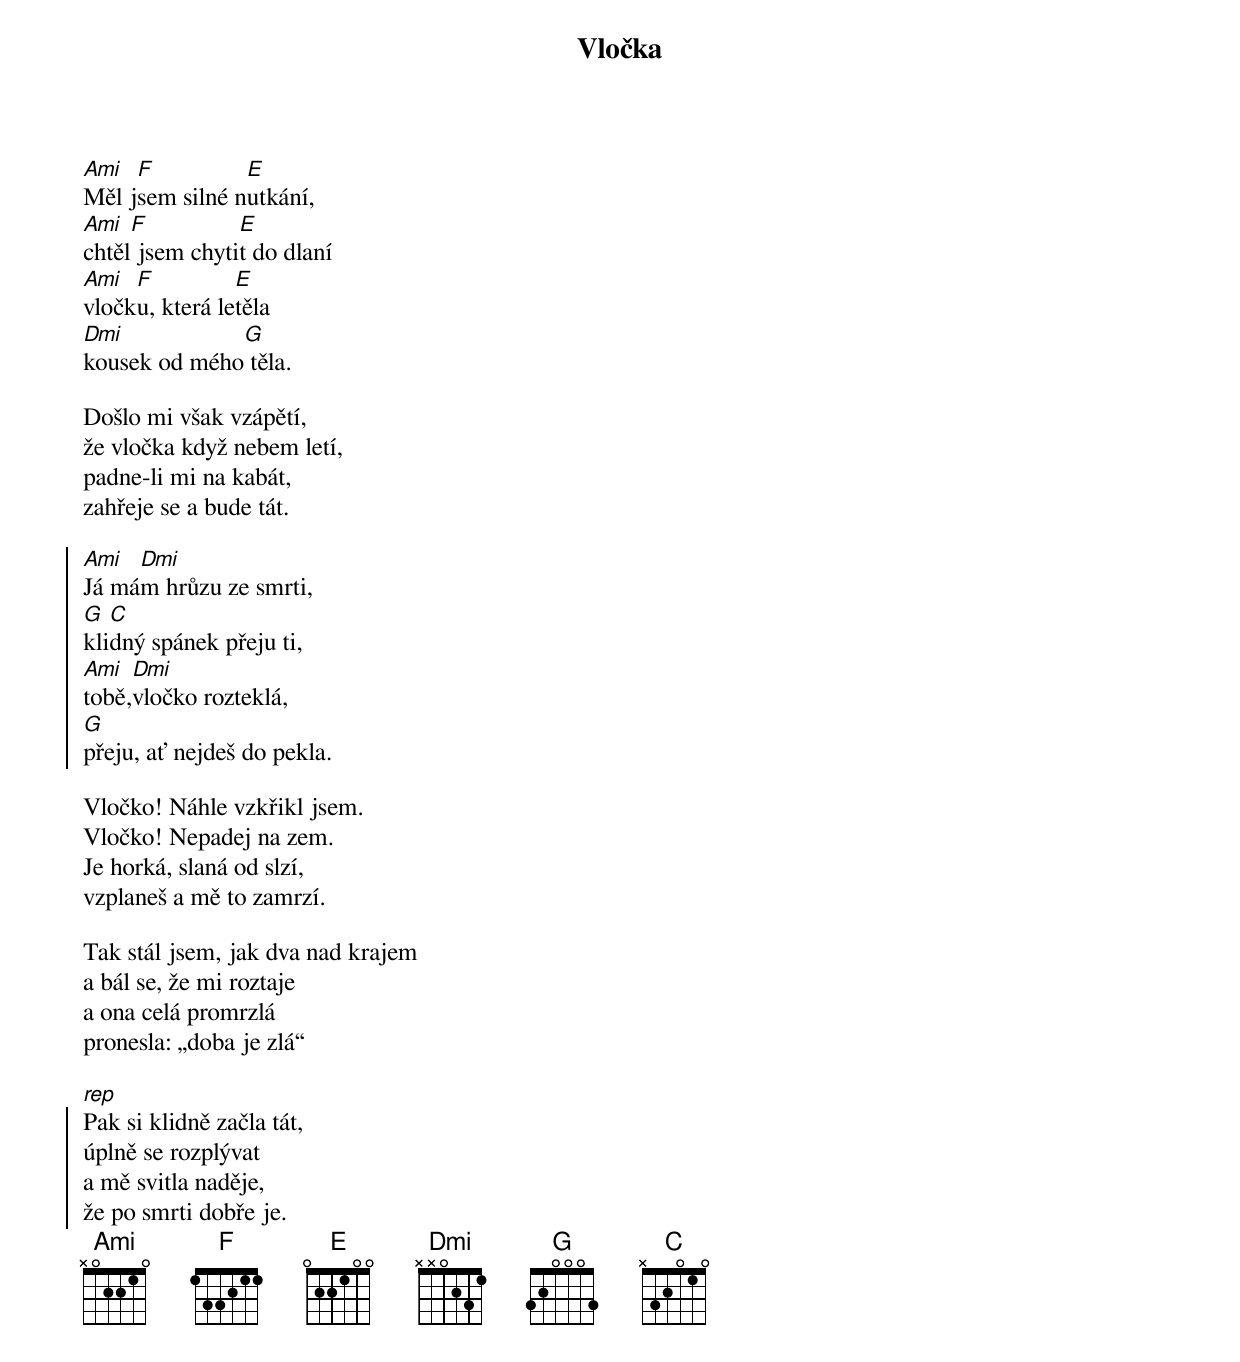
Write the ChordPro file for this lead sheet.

{title: Vločka}
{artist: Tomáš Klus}

{start_of_verse}
[Ami]Měl j[F]sem silné n[E]utkání,
[Ami]chtěl[F] jsem chyti[E]t do dlaní
[Ami]vločk[F]u, která le[E]těla
[Dmi]kousek od mého[G] těla.
{end_of_verse}

{start_of_verse}
Došlo mi však vzápětí,
že vločka když nebem letí,
padne-li mi na kabát,
zahřeje se a bude tát.
{end_of_verse}

{start_of_chorus}
[Ami]Já má[Dmi]m hrůzu ze smrti,
[G]kli[C]dný spánek přeju ti,
[Ami]tobě,[Dmi]vločko rozteklá,
[G]přeju, ať nejdeš do pekla.
{end_of_chorus}

{start_of_verse}
Vločko! Náhle vzkřikl jsem.
Vločko! Nepadej na zem.
Je horká, slaná od slzí,
vzplaneš a mě to zamrzí.
{end_of_verse}

{start_of_verse}
Tak stál jsem, jak dva nad krajem
a bál se, že mi roztaje
a ona celá promrzlá
pronesla: „doba je zlá“
{end_of_verse}

[*rep]
{start_of_chorus}
Pak si klidně začla tát,
úplně se rozplývat
a mě svitla naděje,
že po smrti dobře je.
{end_of_chorus}
